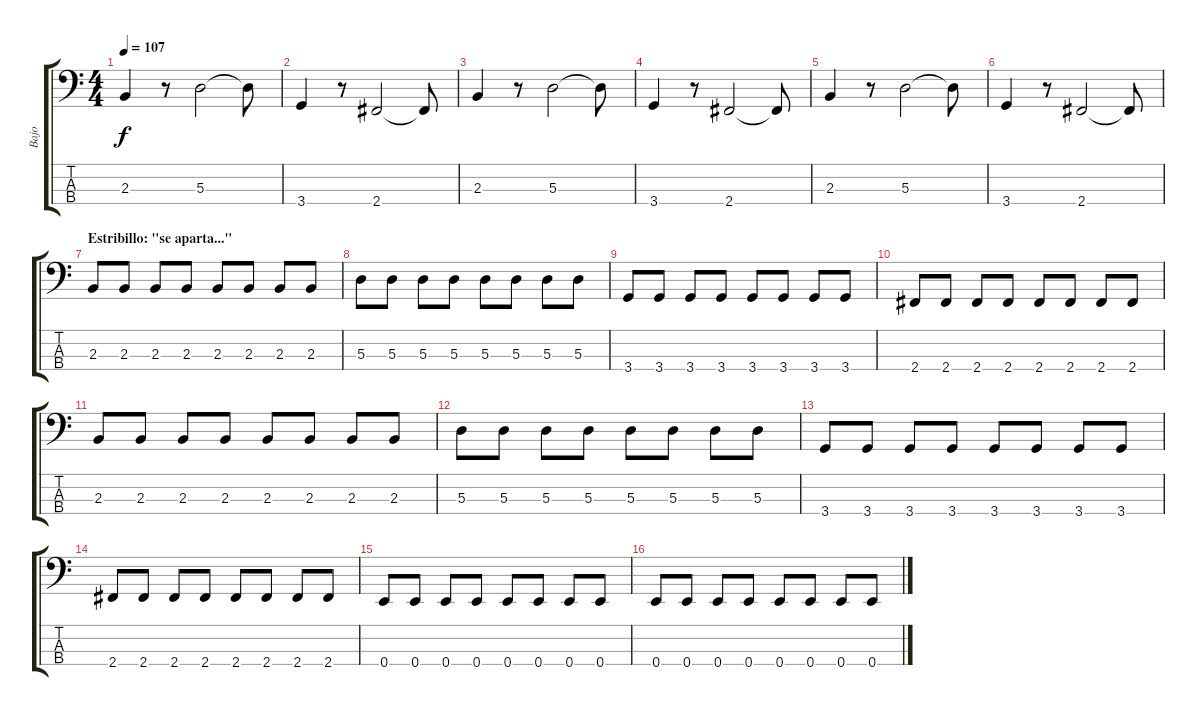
\track ("Bajo" "Bajo") {instrument electricbassfinger}
\staff {score tabs}
\tuning (G2 D2 A1 E1) {hide}
\ts (4 4)
\tempo 107
\clef f4
\ks c
2.3.4{dy f} r.8 5.3.2 5.3{t}.8 |
3.4.4 r.8 2.4.2 2.4{t}.8 |
2.3.4 r.8 5.3.2 5.3{t}.8 |
3.4.4 r.8 2.4.2 2.4{t}.8 |
2.3.4 r.8 5.3.2 5.3{t}.8 |
3.4.4 r.8 2.4.2 2.4{t}.8 |
\section ("" "Estribillo: \"se aparta...\"")
2.3.8 2.3.8 2.3.8 2.3.8 2.3.8 2.3.8 2.3.8 2.3.8 |
5.3.8 5.3.8 5.3.8 5.3.8 5.3.8 5.3.8 5.3.8 5.3.8 |
3.4.8 3.4.8 3.4.8 3.4.8 3.4.8 3.4.8 3.4.8 3.4.8 |
2.4.8 2.4.8 2.4.8 2.4.8 2.4.8 2.4.8 2.4.8 2.4.8 |
2.3.8 2.3.8 2.3.8 2.3.8 2.3.8 2.3.8 2.3.8 2.3.8 |
5.3.8 5.3.8 5.3.8 5.3.8 5.3.8 5.3.8 5.3.8 5.3.8 |
3.4.8 3.4.8 3.4.8 3.4.8 3.4.8 3.4.8 3.4.8 3.4.8 |
2.4.8 2.4.8 2.4.8 2.4.8 2.4.8 2.4.8 2.4.8 2.4.8 |
0.4.8 0.4.8 0.4.8 0.4.8 0.4.8 0.4.8 0.4.8 0.4.8 |
0.4.8 0.4.8 0.4.8 0.4.8 0.4.8 0.4.8 0.4.8 0.4.8
